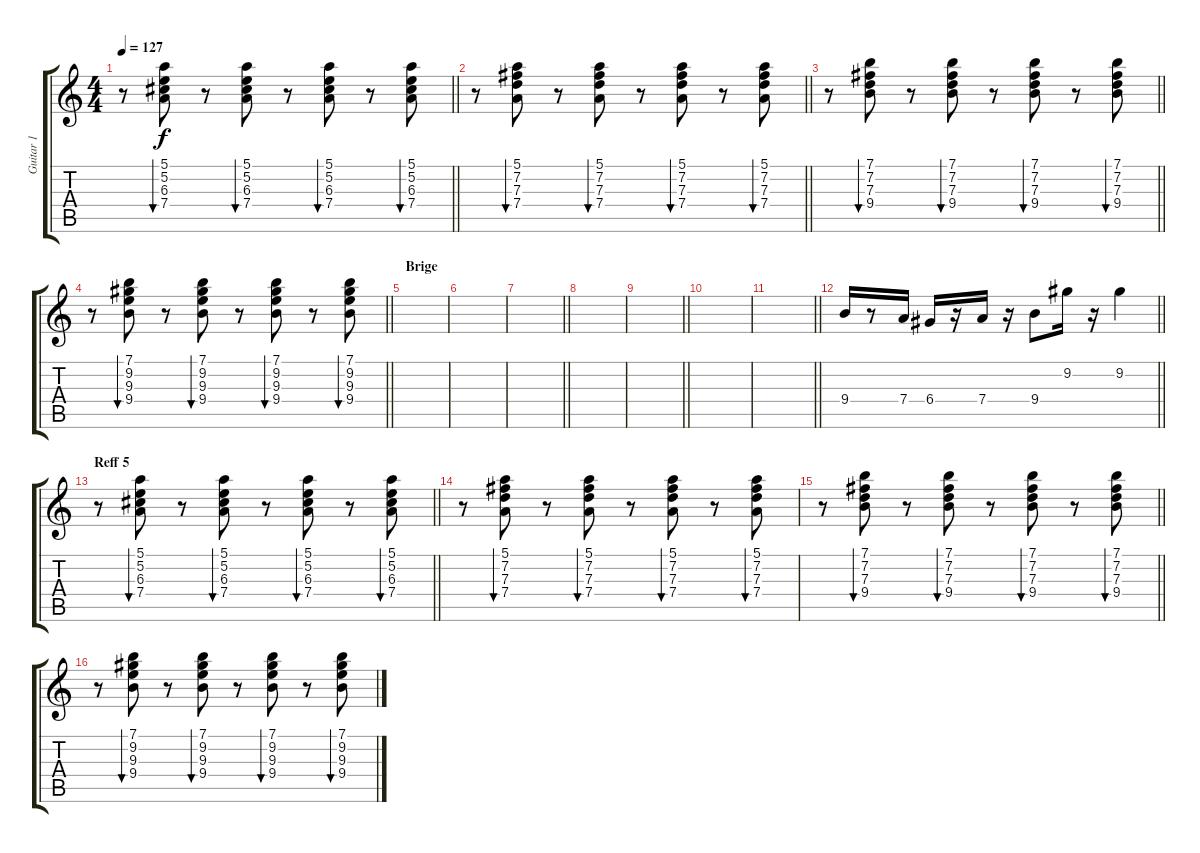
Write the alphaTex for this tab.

\track ("Guitar 1" "Guitar 1") {instrument acousticguitarsteel}
\staff {score tabs}
\tuning (E4 B3 G3 D3 A2 E2) {hide}
\ts (4 4)
\tempo 127
\clef g2
\barLineRight lightlight
\ks c
r.8{dy f} (5.1 5.2 6.3 7.4).8{bu 30} r.8 (5.1 5.2 6.3 7.4).8{bu 30} r.8 (5.1 5.2 6.3 7.4).8{bu 30} r.8 (5.1 5.2 6.3 7.4).8{bu 30} |
\barLineRight lightlight
r.8 (5.1 7.2 7.3 7.4).8{bu 30} r.8 (5.1 7.2 7.3 7.4).8{bu 30} r.8 (5.1 7.2 7.3 7.4).8{bu 30} r.8 (5.1 7.2 7.3 7.4).8{bu 30} |
\barLineRight lightlight
r.8 (7.1 7.2 7.3 9.4).8{bu 30} r.8 (7.1 7.2 7.3 9.4).8{bu 30} r.8 (7.1 7.2 7.3 9.4).8{bu 30} r.8 (7.1 7.2 7.3 9.4).8{bu 30} |
\barLineRight lightlight
r.8 (7.1 9.2 9.3 9.4).8{bu 30} r.8 (7.1 9.2 9.3 9.4).8{bu 30} r.8 (7.1 9.2 9.3 9.4).8{bu 30} r.8 (7.1 9.2 9.3 9.4).8{bu 30} |
\section ("" "Brige")
|
|
\barLineRight lightlight
|
|
\barLineRight lightlight
|
|
\barLineRight lightlight
|
\barLineRight lightlight
9.4.16{balance 0 instrument overdrivenguitar} r.8 7.4.16 6.4.16 r.16 7.4.16 r.16 9.4.8 9.2.16 r.16 9.2.4 |
\section ("" "Reff 5")
\barLineRight lightlight
r.8{balance 2 instrument acousticguitarsteel} (5.1 5.2 6.3 7.4).8{bu 30} r.8 (5.1 5.2 6.3 7.4).8{bu 30} r.8 (5.1 5.2 6.3 7.4).8{bu 30} r.8 (5.1 5.2 6.3 7.4).8{bu 30} |
r.8 (5.1 7.2 7.3 7.4).8{bu 30} r.8 (5.1 7.2 7.3 7.4).8{bu 30} r.8 (5.1 7.2 7.3 7.4).8{bu 30} r.8 (5.1 7.2 7.3 7.4).8{bu 30} |
\barLineRight lightlight
r.8 (7.1 7.2 7.3 9.4).8{bu 30} r.8 (7.1 7.2 7.3 9.4).8{bu 30} r.8 (7.1 7.2 7.3 9.4).8{bu 30} r.8 (7.1 7.2 7.3 9.4).8{bu 30} |
r.8 (7.1 9.2 9.3 9.4).8{bu 30} r.8 (7.1 9.2 9.3 9.4).8{bu 30} r.8 (7.1 9.2 9.3 9.4).8{bu 30} r.8 (7.1 9.2 9.3 9.4).8{bu 30}
